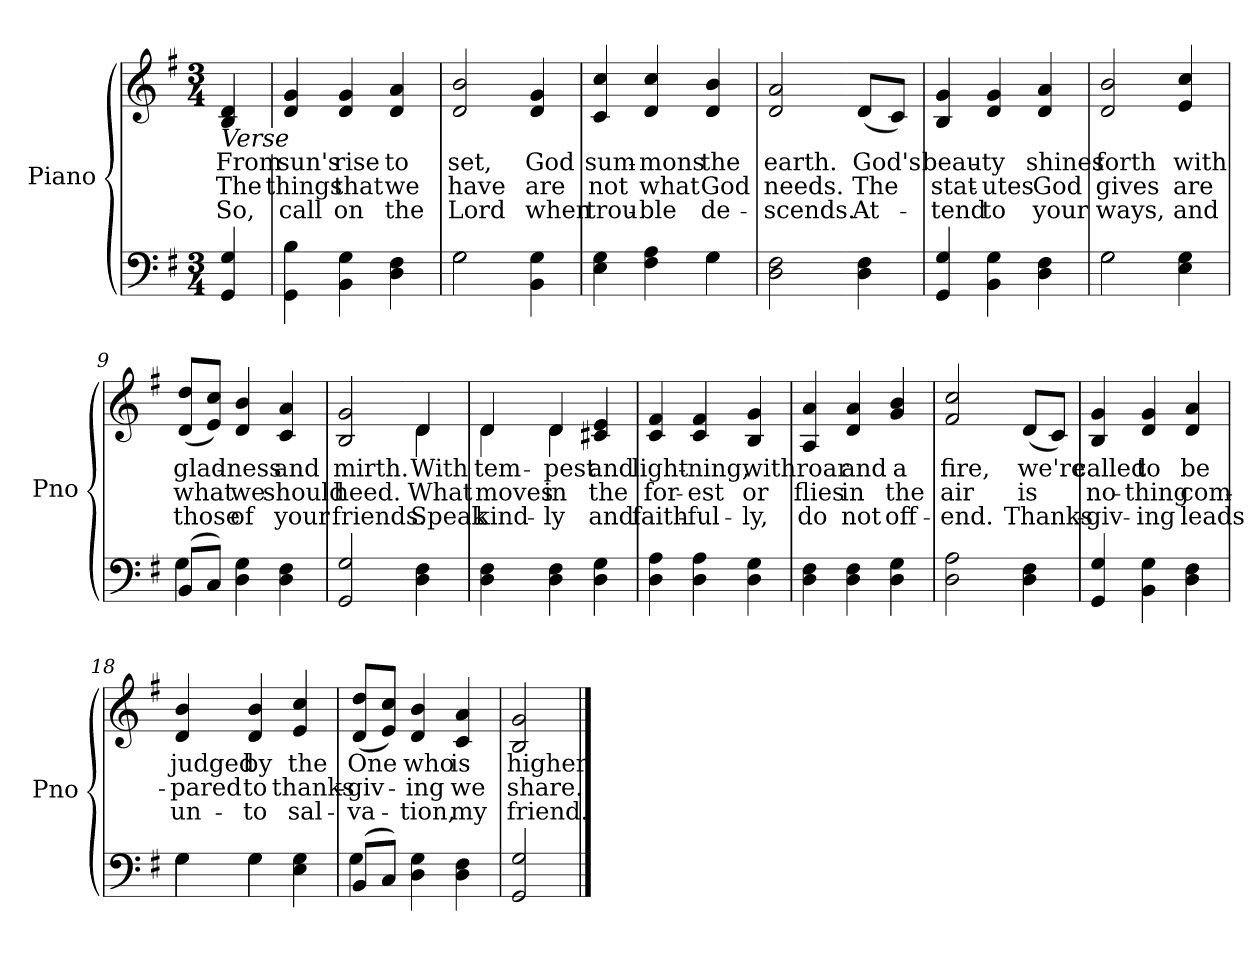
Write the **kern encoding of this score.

**kern	**kern	**text	**text	**text
*part2	*part1	*part1	*part1	*part1
*staff2	*staff1	*staff1	*staff1	*staff1
*I"Piano	*I"Piano	*	*	*
*I'Pno	*I'Pno	*	*	*
*clefF4	*clefG2	*	*	*
*k[f#]	*k[f#]	*	*	*
*M3/4	*M3/4	*	*	*
=1	=1	=1	=1	=1
!	!LO:TX:b:i:t=Verse	!	!	!
!	!	!LO:LY:b	!LO:LY:b	!LO:LY:b
4GG/ 4G/	4B/ 4d/	From	The	So,
=2	=2	=2	=2	=2
!	!	!LO:LY:b	!LO:LY:b	!LO:LY:b
4GG\ 4B\	4d/ 4g/	sun's	things	call
!	!	!LO:LY:b	!LO:LY:b	!LO:LY:b
4BB\ 4G\	4d/ 4g/	rise	that	on
!	!	!LO:LY:b	!LO:LY:b	!LO:LY:b
4D\ 4F#\	4d/ 4a/	to	we	the
=3	=3	=3	=3	=3
*^	*	*	*	*
!	!	!	!LO:LY:b	!LO:LY:b	!LO:LY:b
2G\	2G\	2d/ 2b/	set,	have	Lord
!	!	!	!LO:LY:b	!LO:LY:b	!LO:LY:b
4BB\ 4G\	4ryy	4d/ 4g/	God	are	when
=4	=4	=4	=4	=4	=4
!	!	!	!LO:LY:b	!LO:LY:b	!LO:LY:b
4E\ 4G\	2ryy	4c/ 4cc/	sum-	not	trou-
!	!	!	!LO:LY:b	!LO:LY:b	!LO:LY:b
4F#\ 4A\	.	4d/ 4cc/	-mons	what	-ble
!	!	!	!LO:LY:b	!LO:LY:b	!LO:LY:b
4G\	4G\	4d/ 4b/	the	God	de-
=5	=5	=5	=5	=5	=5
!	!	!	!LO:LY:b	!LO:LY:b	!LO:LY:b
*v	*v	*	*	*	*
2D\ 2F#\	2d/ 2a/	earth.	needs.	-scends.
!!LO:LB:g=z
=6-	=6-	=6-	=6-	=6-
!	!	!LO:LY:b	!LO:LY:b	!LO:LY:b
4D\ 4F#\	(8d/L	God's	The	At-
.	8c/J)	.	.	.
=7	=7	=7	=7	=7
!	!	!LO:LY:b	!LO:LY:b	!LO:LY:b
4GG/ 4G/	4B/ 4g/	beau-	stat-	-tend
!	!	!LO:LY:b	!LO:LY:b	!LO:LY:b
4BB\ 4G\	4d/ 4g/	-ty	-utes	to
!	!	!LO:LY:b	!LO:LY:b	!LO:LY:b
4D\ 4F#\	4d/ 4a/	shines	God	your
=8	=8	=8	=8	=8
*^	*	*	*	*
!	!	!	!LO:LY:b	!LO:LY:b	!LO:LY:b
2G\	2G\	2d/ 2b/	forth	gives	ways,
!	!	!	!LO:LY:b	!LO:LY:b	!LO:LY:b
4E\ 4G\	4ryy	4e/ 4cc/	with	are	and
=9	=9	=9	=9	=9	=9
!	!	!	!LO:LY:b	!LO:LY:b	!LO:LY:b
(8BB/L	4G\	(8d/ 8dd/L	glad-	what	those
8C/J)	.	8e/ 8cc/J)	.	.	.
!	!	!	!LO:LY:b	!LO:LY:b	!LO:LY:b
4D\ 4G\	2ryy	4d/ 4b/	-ness	we	of
!	!	!	!LO:LY:b	!LO:LY:b	!LO:LY:b
4D\ 4F#\	.	4c/ 4a/	and	should	your
*v	*v	*	*	*	*
=10	=10	=10	=10	=10
!	!	!LO:LY:b	!LO:LY:b	!LO:LY:b
2GG/ 2G/	2B/ 2g/	mirth.	heed.	friends.
!!LO:LB:g=z
=11-	=11-	=11-	=11-	=11-
!	!	!LO:LY:b	!LO:LY:b	!LO:LY:b
*	*^	*	*	*
4D\ 4F#\	4d/	4d\	With	What	Speak
=12	=12	=12	=12	=12	=12
!	!	!	!LO:LY:b	!LO:LY:b	!LO:LY:b
4D\ 4F#\	4d/	4d\	tem-	moves	kind-
!	!	!	!LO:LY:b	!LO:LY:b	!LO:LY:b
4D\ 4F#\	4d/	4d\	-pest	in	-ly
!	!	!	!LO:LY:b	!LO:LY:b	!LO:LY:b
4D\ 4G\	4c#X/ 4e/	4ryy	and	the	and
=13	=13	=13	=13	=13	=13
!	!	!	!LO:LY:b	!LO:LY:b	!LO:LY:b
*	*v	*v	*	*	*
4D\ 4A\	4c/ 4f#/	light-	for-	faith-
!	!	!LO:LY:b	!LO:LY:b	!LO:LY:b
4D\ 4A\	4c/ 4f#/	-ning,	-est	-ful-
!	!	!LO:LY:b	!LO:LY:b	!LO:LY:b
4D\ 4G\	4B/ 4g/	with	or	-ly,
=14	=14	=14	=14	=14
!	!	!LO:LY:b	!LO:LY:b	!LO:LY:b
4D\ 4F#\	4A/ 4a/	roar	flies	do
!	!	!LO:LY:b	!LO:LY:b	!LO:LY:b
4D\ 4F#\	4d/ 4a/	and	in	not
!	!	!LO:LY:b	!LO:LY:b	!LO:LY:b
4D\ 4G\	4g/ 4b/	a	the	off-
=15	=15	=15	=15	=15
!	!	!LO:LY:b	!LO:LY:b	!LO:LY:b
2D\ 2A\	2f#/ 2cc/	fire,	air	-end.
!!LO:LB:g=z
=16-	=16-	=16-	=16-	=16-
!	!	!LO:LY:b	!LO:LY:b	!LO:LY:b
4D\ 4F#\	(8d/L	we're	is	Thanks-
.	8c/J)	.	.	.
=17	=17	=17	=17	=17
!	!	!LO:LY:b	!LO:LY:b	!LO:LY:b
4GG/ 4G/	4B/ 4g/	called	no-	-giv-
!	!	!LO:LY:b	!LO:LY:b	!LO:LY:b
4BB\ 4G\	4d/ 4g/	to	-thing	-ing
!	!	!LO:LY:b	!LO:LY:b	!LO:LY:b
4D\ 4F#\	4d/ 4a/	be	com-	leads
=18	=18	=18	=18	=18
*^	*	*	*	*
!	!	!	!LO:LY:b	!LO:LY:b	!LO:LY:b
4G\	4G\	4d/ 4b/	judged	-pared	un-
!	!	!	!LO:LY:b	!LO:LY:b	!LO:LY:b
4G\	4G\	4d/ 4b/	by	to	-to
!	!	!	!LO:LY:b	!LO:LY:b	!LO:LY:b
4E\ 4G\	4ryy	4e/ 4cc/	the	thanks-	sal-
=19	=19	=19	=19	=19	=19
!	!	!	!LO:LY:b	!LO:LY:b	!LO:LY:b
(8BB/L	4G\	(8d/ 8dd/L	One	-giv-	-va-
8C/J)	.	8e/ 8cc/J)	.	.	.
!	!	!	!LO:LY:b	!LO:LY:b	!LO:LY:b
4D\ 4G\	2ryy	4d/ 4b/	who	-ing	-tion,
!	!	!	!LO:LY:b	!LO:LY:b	!LO:LY:b
4D\ 4F#\	.	4c/ 4a/	is	we	my
*v	*v	*	*	*	*
=20	=20	=20	=20	=20
!	!	!LO:LY:b	!LO:LY:b	!LO:LY:b
2GG/ 2G/	2B/ 2g/	higher.	share.	friend.
==	==	==	==	==
*-	*-	*-	*-	*-
